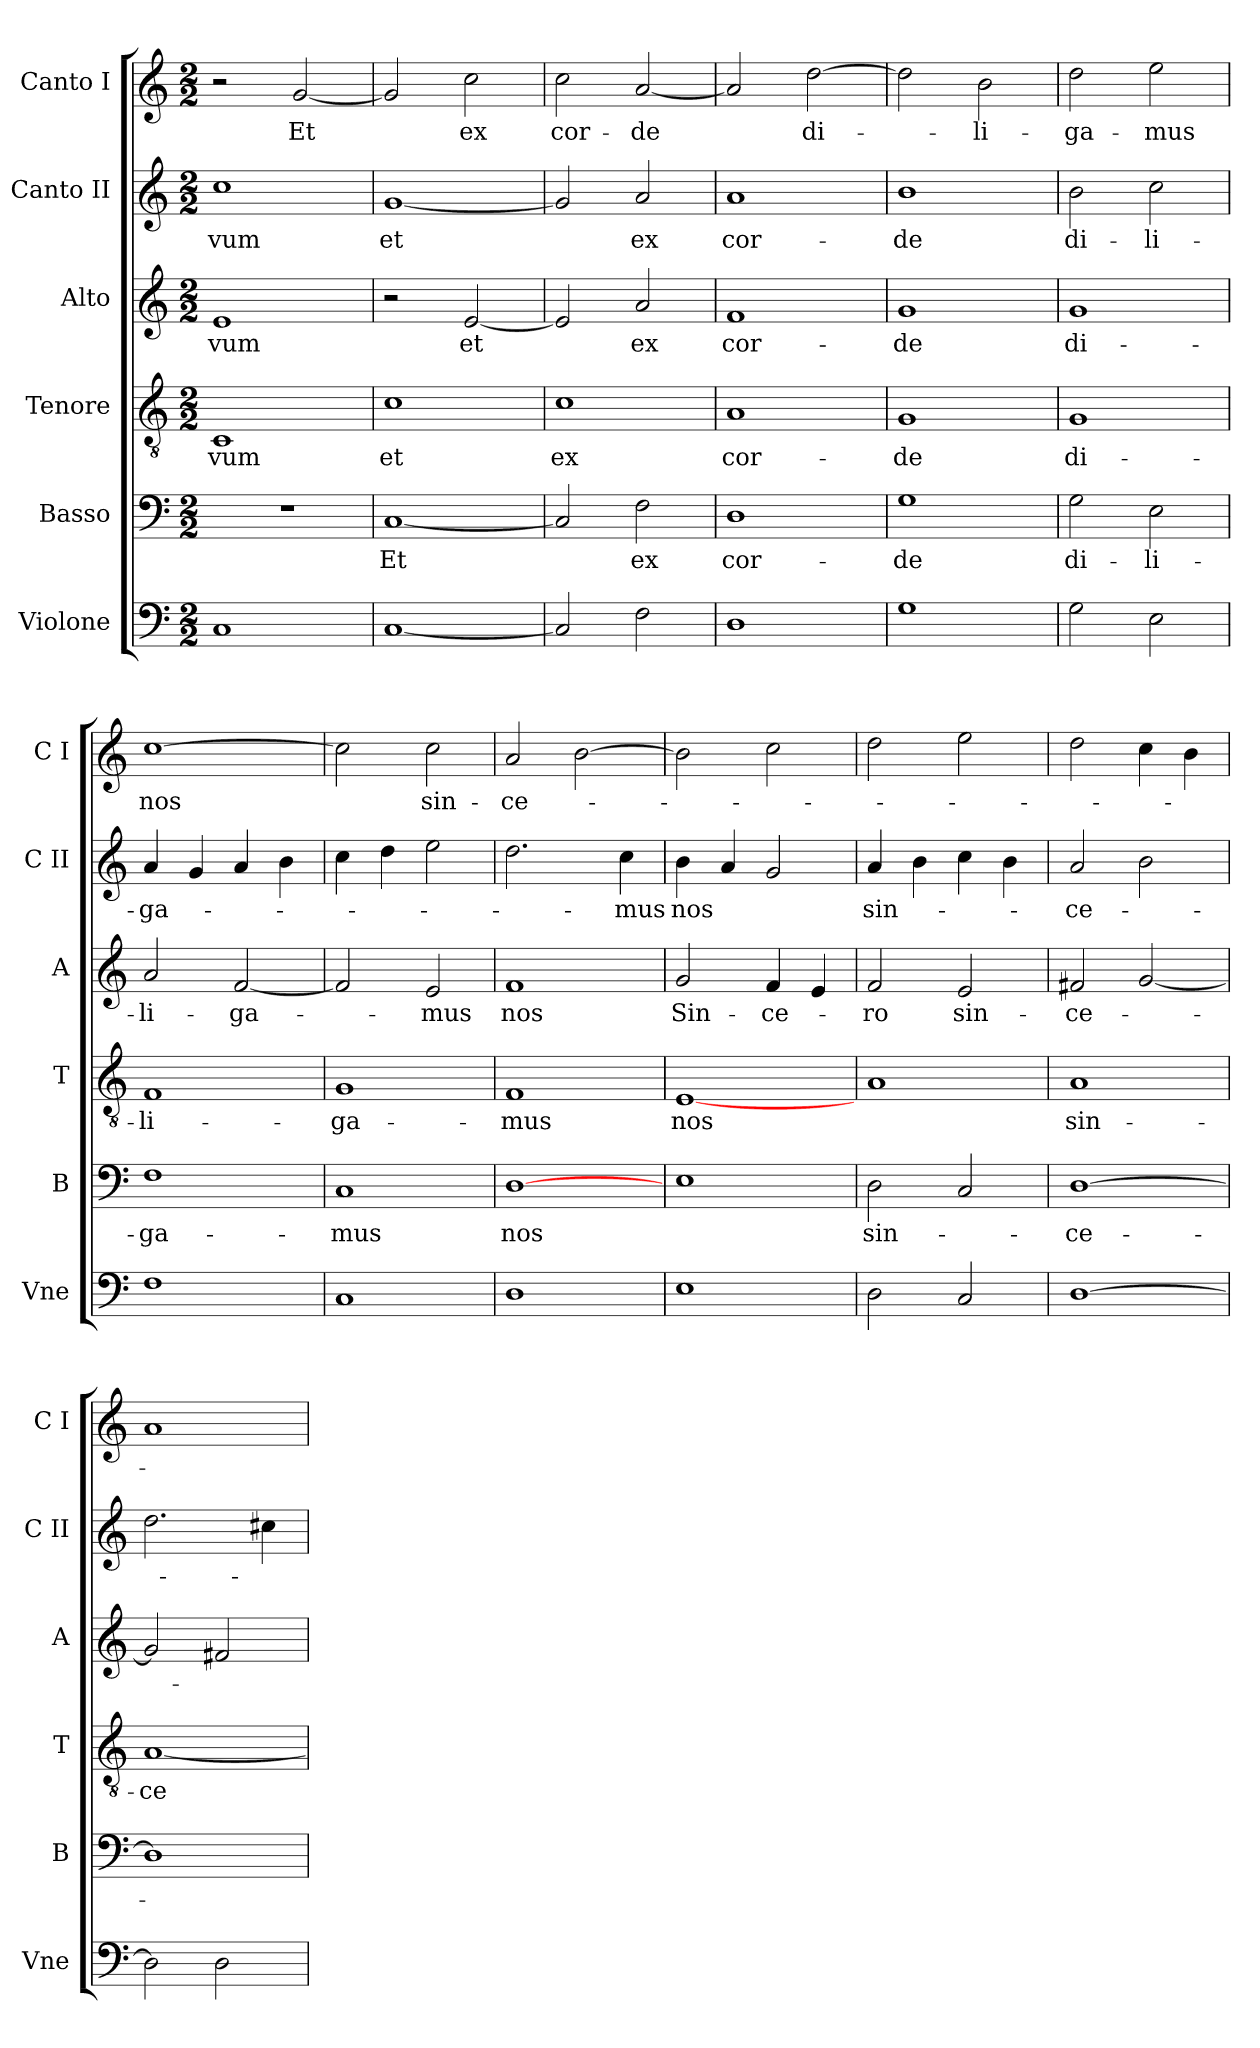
**kern	**kern	**text	**kern	**text	**kern	**text	**kern	**text	**kern	**text
*part6	*part5	*part5	*part4	*part4	*part3	*part3	*part2	*part2	*part1	*part1
*staff6	*staff5	*staff5	*staff4	*staff4	*staff3	*staff3	*staff2	*staff2	*staff1	*staff1
*I"Violone	*I"Basso	*	*I"Tenore	*	*I"Alto	*	*I"Canto II	*	*I"Canto I	*
*I'Vne	*I'B	*	*I'T	*	*I'A	*	*I'C II	*	*I'C I	*
*clefF4	*clefF4	*	*clefGv2	*	*clefG2	*	*clefG2	*	*clefG2	*
*k[]	*k[]	*	*k[]	*	*k[]	*	*k[]	*	*k[]	*
*M2/2	*M2/2	*	*M2/2	*	*M2/2	*	*M2/2	*	*M2/2	*
=	=	=	=	=	=	=	=	=	=	=
1C	1r	.	1C	-vum	1e	-vum	1cc	-vum	2r	.
.	.	.	.	.	.	.	.	.	[2g	Et
=	=	=	=	=	=	=	=	=	=	=
[1C	[1C	Et	1c	et	2r	.	[1g	et	2g]	.
.	.	.	.	.	[2e	et	.	.	2cc	ex
=	=	=	=	=	=	=	=	=	=	=
2C]	2C]	.	1c	ex	2e]	.	2g]	.	2cc	cor-
2F	2F	ex	.	.	2a	ex	2a	ex	[2a	-de
=	=	=	=	=	=	=	=	=	=	=
1D	1D	cor-	1A	cor-	1f	cor-	1a	cor-	2a]	.
.	.	.	.	.	.	.	.	.	[2dd	di-
=	=	=	=	=	=	=	=	=	=	=
1G	1G	-de	1G	-de	1g	-de	1b	-de	2dd]	.
.	.	.	.	.	.	.	.	.	2b	-li-
=	=	=	=	=	=	=	=	=	=	=
2G	2G	di-	1G	di-	1g	di-	2b	di-	2dd	-ga-
2E	2E	-li-	.	.	.	.	2cc	-li-	2ee	-mus
=	=	=	=	=	=	=	=	=	=	=
1F	1F	-ga-	1F	-li-	2a	-li-	4a	-ga-	[1cc	nos
.	.	.	.	.	.	.	4g	.	.	.
.	.	.	.	.	[2f	-ga-	4a	.	.	.
.	.	.	.	.	.	.	4b	.	.	.
=	=	=	=	=	=	=	=	=	=	=
1C	1C	-mus	1G	-ga-	2f]	.	4cc	.	2cc]	.
.	.	.	.	.	.	.	4dd	.	.	.
.	.	.	.	.	2e	-mus	2ee	.	2cc	sin-
=	=	=	=	=	=	=	=	=	=	=
1D	[1D	nos	1F	-mus	1f	nos	2.dd	.	2a	-ce-
.	.	.	.	.	.	.	.	.	[2b	.
.	.	.	.	.	.	.	4cc	-mus	.	.
=	=	=	=	=	=	=	=	=	=	=
1E	1E	.	[1E	nos	2g	Sin-	4b	nos	2b]	.
.	.	.	.	.	.	.	4a	.	.	.
.	.	.	.	.	4f	-ce-	2g	.	2cc	.
.	.	.	.	.	4e	.	.	.	.	.
=	=	=	=	=	=	=	=	=	=	=
2D	2D	sin-	1A	.	2f	-ro	4a	sin-	2dd	.
.	.	.	.	.	.	.	4b	.	.	.
2C	2C	.	.	.	2e	sin-	4cc	.	2ee	.
.	.	.	.	.	.	.	4b	.	.	.
=	=	=	=	=	=	=	=	=	=	=
[1D	[1D	-ce-	1A	sin-	2f#X	-ce-	2a	-ce-	2dd	.
.	.	.	.	.	[2g	.	2b	.	4cc	.
.	.	.	.	.	.	.	.	.	4b	.
=	=	=	=	=	=	=	=	=	=	=
2D]	1D]	.	[1A	-ce-	2g]	.	2.dd	.	1a	.
2D	.	.	.	.	2f#X	.	.	.	.	.
.	.	.	.	.	.	.	4cc#X	.	.	.
=	=	=	=	=	=	=	=	=	=	=
*-	*-	*-	*-	*-	*-	*-	*-	*-	*-	*-
